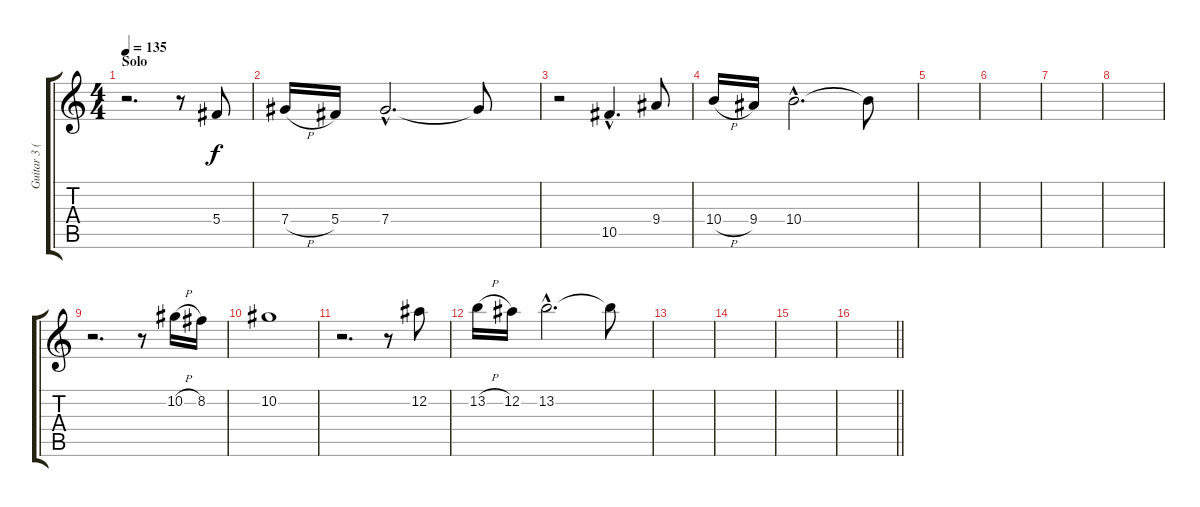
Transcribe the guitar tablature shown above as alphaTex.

\track ("Guitar 3 (Solo)" "Guitar 3 (") {instrument overdrivenguitar}
\staff {score tabs}
\tuning (Eb4 Bb3 Gb3 Db3 Ab2 Eb2) {hide}
\ts (4 4)
\section ("" "Solo")
\tempo 135
\clef g2
\ks c
r.2{d dy f} r.8 5.4.8 |
7.4{h}.16 5.4.16 7.4{hac}.2{d} 7.4{t}.8 |
r.2 10.5{hac}.4{d} 9.4.8 |
10.4{h}.16 9.4.16 10.4{hac}.2{d} 10.4{t}.8 |
|
|
|
|
r.2{d} r.8 10.2{h}.16 8.2.16 |
10.2.1 |
r.2{d} r.8 12.2.8 |
13.2{h}.16 12.2.16 13.2{hac}.2{d} 13.2{t}.8 |
|
|
|
\barLineRight lightlight
